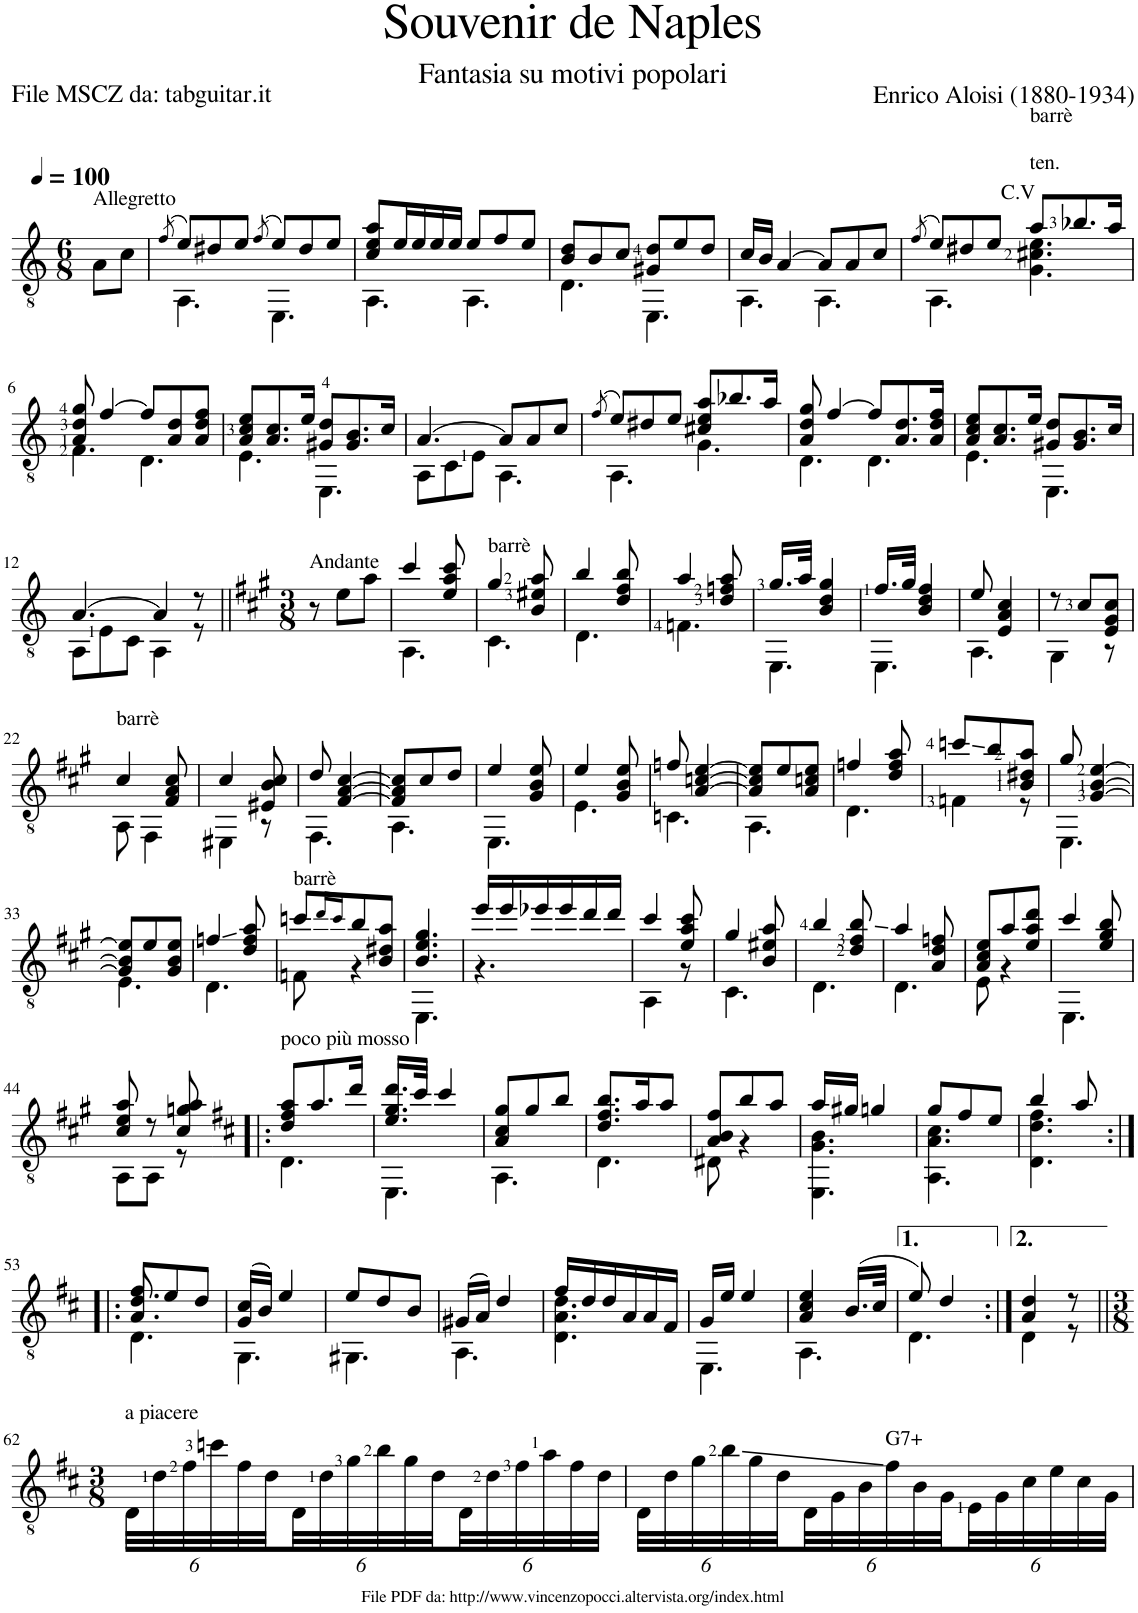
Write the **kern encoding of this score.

**kern
*part1
*staff1
*I"Guitar
*I'Guit.
*clefGv2
*k[]
*M6/8
*MM100
=
!LO:TX:a:t=Allegretto
8A\L
8c\J
=1
(8qf/
*^
8e/L)	4.AA\
8d#X/	.
8e/J	.
(8qf/	.
8e/L)	4.EE\
8d#/	.
8e/J	.
=2	=2
8c/ 8e/ 8a/L	4.AA\
16e/L	.
16e/	.
16e/	.
16e/JJ	.
8e/L	4.AA\
8f/	.
8e/J	.
=3	=3
8B/ 8d/L	4.D\
8B/	.
8c/J	.
8G#X/ 8d/L	4.EE\
8e/	.
8d/J	.
=4	=4
16c/LL	4.AA\
16B/JJ	.
[4A/	.
8A/L]	4.AA\
8A/	.
8c/J	.
=5	=5
(8qf/	.
8e/L)	4.AA\
8d#X/	.
8e/J	.
!LO:TX:a:t=C.V	!
!LO:TX:a:t=barrè	!
!LO:TX:a:t=ten.	!
8a/L	4.G\ 4.c#X\ 4.e\
8.b-X/	.
16a/Jk	.
!!LO:LB:g=z	!!
=6	=6
8A/ 8d/ 8g/	4.F\
[4f/	.
8f/L]	4.D\
8A/ 8d/	.
8A/ 8d/ 8f/J	.
=7	=7
8A/ 8c/ 8e/L	4.E\
8.A/ 8.c/	.
16e/Jk	.
8G#X/ 8d/L	4.EE\
8.G#/ 8.B/	.
16c/Jk	.
=8	=8
[4.A/	8AA\L
.	8C\
.	8E\J
8A/L]	4.AA\
8A/	.
8c/J	.
=9	=9
(8qf/	.
8e/L)	4.AA\
8d#X/	.
8e/J	.
8c#X/ 8e/ 8a/L	4.G\
8.b-X/	.
16a/Jk	.
=10	=10
8A/ 8d/ 8g/	4.D\
[4f/	.
8f/L]	4.D\
8.A/ 8.d/	.
16A/ 16d/ 16f/Jk	.
=11	=11
8A/ 8c/ 8e/L	4.E\
8.A/ 8.c/	.
16e/Jk	.
8G#X/ 8d/L	4.EE\
8.G#/ 8.B/	.
16c/Jk	.
!!LO:LB:g=z	!!
=12	=12
[4.A/	8AA\L
.	8E\
.	8C\J
4A/]	4AA\
8r	8r
*v	*v
=13||
*k[f#c#g#]
*M3/8
*^
!LO:TX:a:t=Andante	!
*v	*v
8r
8e\L
8a\J
=14
*^
4cc#/	4.AA\
8e/ 8a/ 8cc#/	.
=15	=15
!LO:TX:a:t=barrè	!
4g#/	4.C#\
8B/ 8e#X/ 8a/	.
=16	=16
4b/	4.D\
8d/ 8f#/ 8b/	.
=17	=17
4a/	4.Fn\
8d/ 8fn/ 8a/	.
=18	=18
16.g#/LL	4.EE\
32a/JJk	.
4B/ 4d/ 4g#/	.
=19	=19
16.f#/LL	4.EE\
32g#/JJk	.
4B/ 4d/ 4f#/	.
=20	=20
8e/	4.AA\
4E/ 4A/ 4c#/	.
=21	=21
8r	4GG#\
8c#/L	.
8E/ 8G#/ 8c#/J	8r
!!LO:LB:g=z	!!
=22	=22
!LO:TX:a:t=barrè	!
4c#/	8AA\
.	4FF#\
8F#/ 8A/ 8c#/	.
=23	=23
4c#/	4EE#X\
8E#X/ 8B/ 8c#/	8r
=24	=24
8d/	4.FF#\
[4F#/ [4A/ [4c#/	.
=25	=25
8F#/] 8A/] 8c#/]L	4.AA\
8c#/	.
8d/J	.
=26	=26
4e/	4.EE\
8G#/ 8B/ 8e/	.
=27	=27
4e/	4.E\
8G#/ 8B/ 8e/	.
=28	=28
8fn/	4.Cn\
[4A/ [4cn/ [4e/	.
=29	=29
8A/] 8c/] 8e/]L	4.AA\
8e/	.
8A/ 8cn/ 8e/J	.
=30	=30
4fn/	4.D\
8d/ 8f/ 8a/	.
=31	=31
8ccn/L	4Fn\
8b/	.
8B/ 8d#X/ 8a/J	8r
=32	=32
8g#/	4.EE\
[4G#/ [4B/ [4e/	.
!!LO:LB:g=z	!!
=33	=33
8G#/] 8B/] 8e/]L	4.E\
8e/	.
8G#/ 8B/ 8e/J	.
=34	=34
4fn/	4.D\
8d/ 8f/ 8a/	.
=35	=35
!LO:TX:a:t=barrè	!
8ccn/L	8Fn\
16qdd/LL	.
16qcc/JJ	.
8b/	4r
8B/ 8d#X/ 8a/J	.
=36	=36
4.B/ 4.e/ 4.g#/	4.EE\
=37	=37
16ee/LL	4.r
16ee/	.
16ee-X/	.
16ee-/	.
16dd/	.
16dd/JJ	.
=38	=38
4cc#/	4AA\
8e/ 8a/ 8cc#/	8r
=39	=39
4g#/	4.C#\
8B/ 8e#X/ 8a/	.
=40	=40
4b/	4.D\
8d/ 8f#/ 8b/	.
=41	=41
4a/	4.D\
8A/ 8d/ 8fn/	.
=42	=42
8A/ 8c#/ 8e/L	8E\
8a/	4r
8e/ 8a/ 8dd/J	.
=43	=43
4cc#/	4.EE\
8e/ 8g#/ 8b/	.
!!LO:LB:g=z	!!
=44	=44
8c#/ 8e/ 8a/	8AA\L
8r	8AA\J
8c#/ 8gn/ 8a/	8r
=45!|:	=45!|:
*k[f#c#]	*
!LO:TX:a:t=poco più mosso	!
8d/ 8f#/ 8a/L	4.D\
8.a/	.
16dd/Jk	.
=46	=46
16.e/ 16.g/ 16.dd/LL	4.EE\
32cc#/JJk	.
4cc#/	.
=47	=47
8A/ 8c#/ 8g/L	4.AA\
8g/	.
8b/J	.
=48	=48
8.d/ 8.f#/ 8.b/L	4.D\
16a/K	.
8a/J	.
=49	=49
8A/ 8B/ 8f#/L	8D#X\
8b/	4r
8a/J	.
=50	=50
16a/LL	4.EE\ 4.G\ 4.B\
16g#X/JJ	.
4gn/	.
=51	=51
8g/L	4.AA\ 4.A\ 4.c#\
8f#/	.
8e/J	.
=52	=52
4b/	4.D\ 4.d\ 4.f#\
8a/	.
!!LO:LB:g=z	!!
=53:|!|:	=53:|!|:
*	*^
8f#/L	4.D\	8.A/ 8.d/
8e/	.	.
.	.	8.ryy
8d/J	.	.
*	*v	*v
=54	=54
(16G/ 16c#/LL	4.GG\
16B/JJ)	.
4e/	.
=55	=55
8e/L	4.GG#X\
8d/	.
8B/J	.
=56	=56
(16G#X/LL	4.AA\
16A/JJ)	.
4d/	.
=57	=57
16f#/LL	4.D\ 4.A\ 4.d\
16d/	.
16d/	.
16A/	.
16A/	.
16F#/JJ	.
=58	=58
16G/LL	4.EE\
16e/JJ	.
4e/	.
=59	=59
4A/ 4c#/ 4e/	4.AA\
(16.B/LL	.
32c#/JJk	.
=60	=60
8e/)	4.D\
4d/	.
=61:|!	=61:|!
4A/ 4d/	4D\
8r	8r
*v	*v
!!LO:LB:g=z
=62||
*M3/8
*Xbrackettup
*^
!LO:TX:a:t=a piacere	!
*v	*v
48D\LLL
48d\
48f#\
48ccn\
48f#\
48d\
48D\
48d\
48g\
48b\
48g\
48d\
48D\
48d\
48f#\
48a\
48f#\
48d\JJJ
=63
48D\LLL
48d\
48g\
48b\
48g\
48d\
48D\
48G\
48B\
!LO:TX:a:t=G7+
48f#\
48B\
48G\
48E\
48G\
48c#\
48e\
48c#\
48G\JJJ
=
*-
